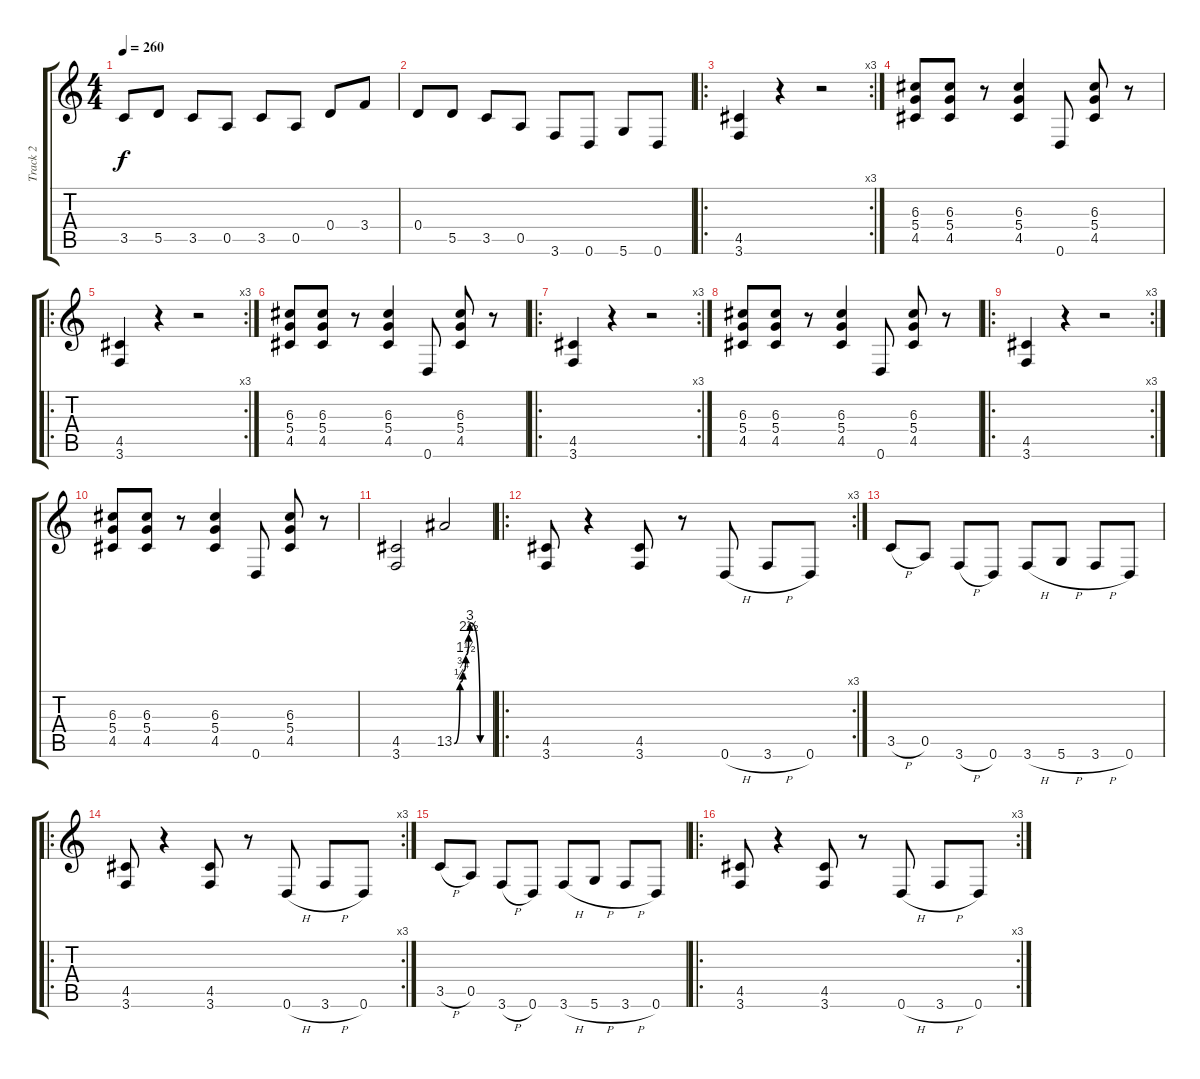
\track ("Track 2" "Track 2") {instrument distortionguitar}
\staff {score tabs}
\tuning (E4 B3 G3 D3 A2 D2) {hide}
\ts (4 4)
\tempo 260
\clef g2
\ks c
3.5.8{dy f} 5.5.8 3.5.8 0.5.8 3.5.8 0.5.8 0.4.8 3.4.8 |
0.4.8 5.5.8 3.5.8 0.5.8 3.6.8 0.6.8 5.6.8 0.6.8 |
\ro
\rc 3
(4.5 3.6).4 r.4 r.2 |
(6.3 5.4 4.5).8 (6.3 5.4 4.5).8 r.8 (6.3 5.4 4.5).4 0.6.8 (6.3 5.4 4.5).8 r.8 |
\ro
\rc 3
(4.5 3.6).4 r.4 r.2 |
(6.3 5.4 4.5).8 (6.3 5.4 4.5).8 r.8 (6.3 5.4 4.5).4 0.6.8 (6.3 5.4 4.5).8 r.8 |
\ro
\rc 3
(4.5 3.6).4 r.4 r.2 |
(6.3 5.4 4.5).8 (6.3 5.4 4.5).8 r.8 (6.3 5.4 4.5).4 0.6.8 (6.3 5.4 4.5).8 r.8 |
\ro
\rc 3
(4.5 3.6).4 r.4 r.2 |
(6.3 5.4 4.5).8 (6.3 5.4 4.5).8 r.8 (6.3 5.4 4.5).4 0.6.8 (6.3 5.4 4.5).8 r.8 |
(4.5 3.6).2 13.5{be (custom 0 0 10 1 15 3 20 6 25 10 27 12 45 0 60 0)}.2 |
\ro
\rc 3
(4.5 3.6).8 r.4 (4.5 3.6).8 r.8 0.6{h}.8 3.6{h}.8 0.6.8 |
3.5{h}.8 0.5.8 3.6{h}.8 0.6.8 3.6{h}.8 5.6{h}.8 3.6{h}.8 0.6.8 |
\ro
\rc 3
(4.5 3.6).8 r.4 (4.5 3.6).8 r.8 0.6{h}.8 3.6{h}.8 0.6.8 |
3.5{h}.8 0.5.8 3.6{h}.8 0.6.8 3.6{h}.8 5.6{h}.8 3.6{h}.8 0.6.8 |
\ro
\rc 3
(4.5 3.6).8 r.4 (4.5 3.6).8 r.8 0.6{h}.8 3.6{h}.8 0.6.8
